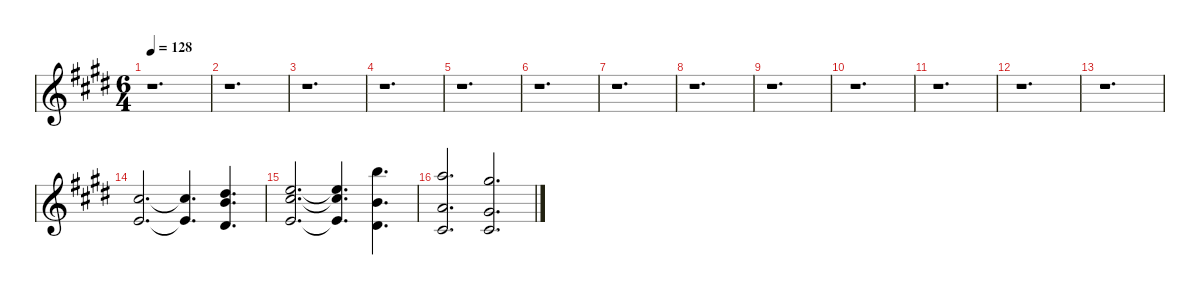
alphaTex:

\defaultSystemsLayout 4
\hideDynamics
\bracketExtendMode nobrackets
\singleTrackTrackNamePolicy hidden
\multiTrackTrackNamePolicy hidden
\firstSystemTrackNameMode fullname
\firstSystemTrackNameOrientation horizontal
\otherSystemsTrackNameOrientation horizontal
\track ("Strings 3-hidden" "vln.") {instrument stringensemble1}
\staff {score}
\tuning (E4 B3 G3 D3 A2 C2)
\ts (6 4)
\tempo 128
\clef g2
\ks e
r.1{d dy f beam Down} |
r.1{d beam Down} |
r.1{d beam Down} |
r.1{d beam Down} |
r.1{d beam Down} |
r.1{d beam Down} |
r.1{d beam Down} |
r.1{d beam Down} |
r.1{d beam Down} |
r.1{d beam Down} |
r.1{d beam Down} |
r.1{d beam Down} |
r.1{d beam Down} |
(9.1{acc #} 9.3{acc forcenatural}).2{d dy mp beam Up} (9.1{t acc #} 9.3{t acc forcenatural}).4{d dy f beam Up} (11.1{acc #} 12.2{acc forcenatural} 8.3{acc #}).4{d dy mp beam Up} |
(12.1{acc forcenatural} 14.2{acc #} 14.4{acc forcenatural}).2{d beam Up} (12.1{t acc forcenatural} 14.2{t acc #} 14.4{t acc forcenatural}).4{d dy f beam Up} (19.1{acc forcenatural} 12.2{acc forcenatural} 8.3{acc #}).4{d dy mp beam Down} |
(17.1{acc forcenatural} 10.2{acc forcenatural} 6.3{acc #}).2{d beam Up} (16.1{acc #} 9.2{acc #} 6.3{acc #}).2{d beam Up}
